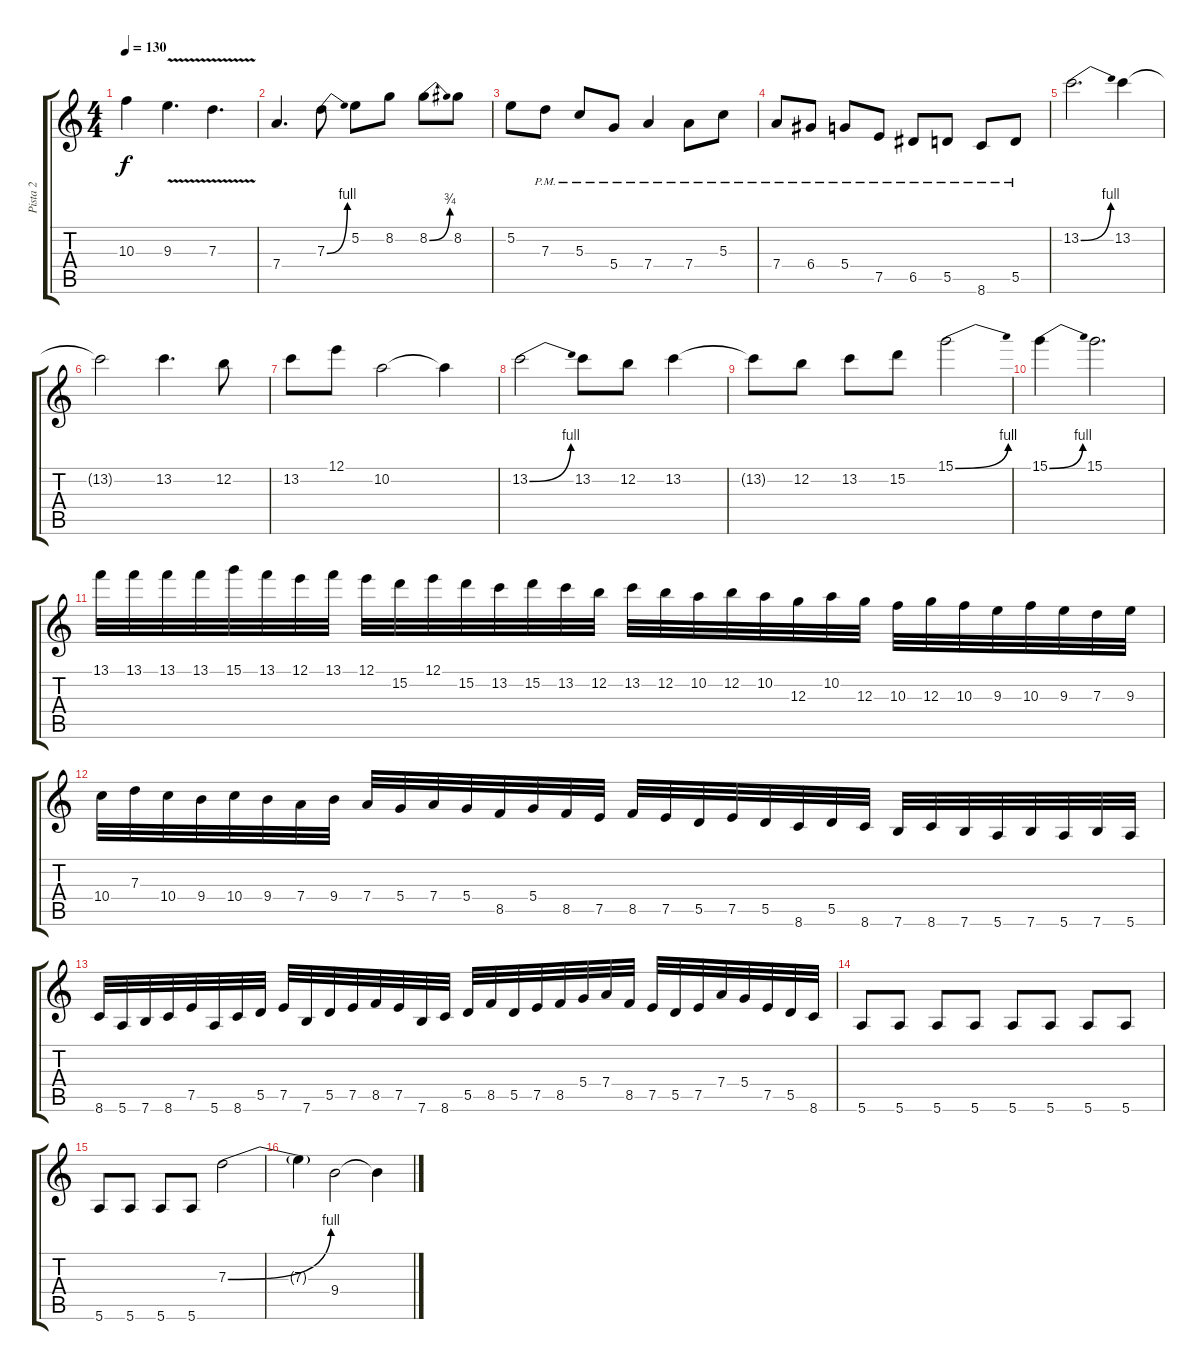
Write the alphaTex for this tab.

\track ("Pista 2" "Pista 2") {instrument distortionguitar}
\staff {score tabs}
\tuning (E4 B3 G3 D3 A2 E2) {hide}
\ts (4 4)
\tempo 130
\clef g2
\ks c
10.3{t}.4{dy f} 9.3{v}.4{d} 7.3{v}.4{d} |
7.4.4{d} 7.3{be (bend 0 0 60 4)}.8 5.2.8 8.2.8 8.2{be (bend 0 0 60 3)}.8 8.2.8 |
5.2.8 7.3{pm}.8 5.3{pm}.8 5.4{pm}.8 7.4{pm}.4 7.4{pm}.8 5.3{pm}.8 |
7.4{pm}.8 6.4{pm}.8 5.4{pm}.8 7.5{pm}.8 6.5{pm}.8 5.5{pm}.8 8.6{pm}.8 5.5{pm}.8 |
13.2{be (bend 0 0 60 4)}.2{d} 13.2.4 |
13.2{t}.2 13.2.4{d} 12.2.8 |
13.2.8 12.1.8 10.2.2 10.2{t}.4 |
13.2{be (bend 0 0 60 4)}.2 13.2.8 12.2.8 13.2.4 |
13.2{t}.8 12.2.8 13.2.8 15.2.8 15.1{be (bend 0 0 60 4)}.2 |
15.1{be (bend 0 0 60 4)}.4 15.1.2{d} |
13.1.32 13.1.32 13.1.32 13.1.32 15.1.32 13.1.32 12.1.32 13.1.32 12.1.32 15.2.32 12.1.32 15.2.32 13.2.32 15.2.32 13.2.32 12.2.32 13.2.32 12.2.32 10.2.32 12.2.32 10.2.32 12.3.32 10.2.32 12.3.32 10.3.32 12.3.32 10.3.32 9.3.32 10.3.32 9.3.32 7.3.32 9.3.32 |
10.4.32 7.3.32 10.4.32 9.4.32 10.4.32 9.4.32 7.4.32 9.4.32 7.4.32 5.4.32 7.4.32 5.4.32 8.5.32 5.4.32 8.5.32 7.5.32 8.5.32 7.5.32 5.5.32 7.5.32 5.5.32 8.6.32 5.5.32 8.6.32 7.6.32 8.6.32 7.6.32 5.6.32 7.6.32 5.6.32 7.6.32 5.6.32 |
8.6.32 5.6.32 7.6.32 8.6.32 7.5.32 5.6.32 8.6.32 5.5.32 7.5.32 7.6.32 5.5.32 7.5.32 8.5.32 7.5.32 7.6.32 8.6.32 5.5.32 8.5.32 5.5.32 7.5.32 8.5.32 5.4.32 7.4.32 8.5.32 7.5.32 5.5.32 7.5.32 7.4.32 5.4.32 7.5.32 5.5.32 8.6.32 |
5.6.8 5.6.8 5.6.8 5.6.8 5.6.8 5.6.8 5.6.8 5.6.8 |
5.6.8 5.6.8 5.6.8 5.6.8 7.3{be (bend 0 0 60 4)}.2 |
7.3{t}.4 9.4.2 9.4{t}.4
